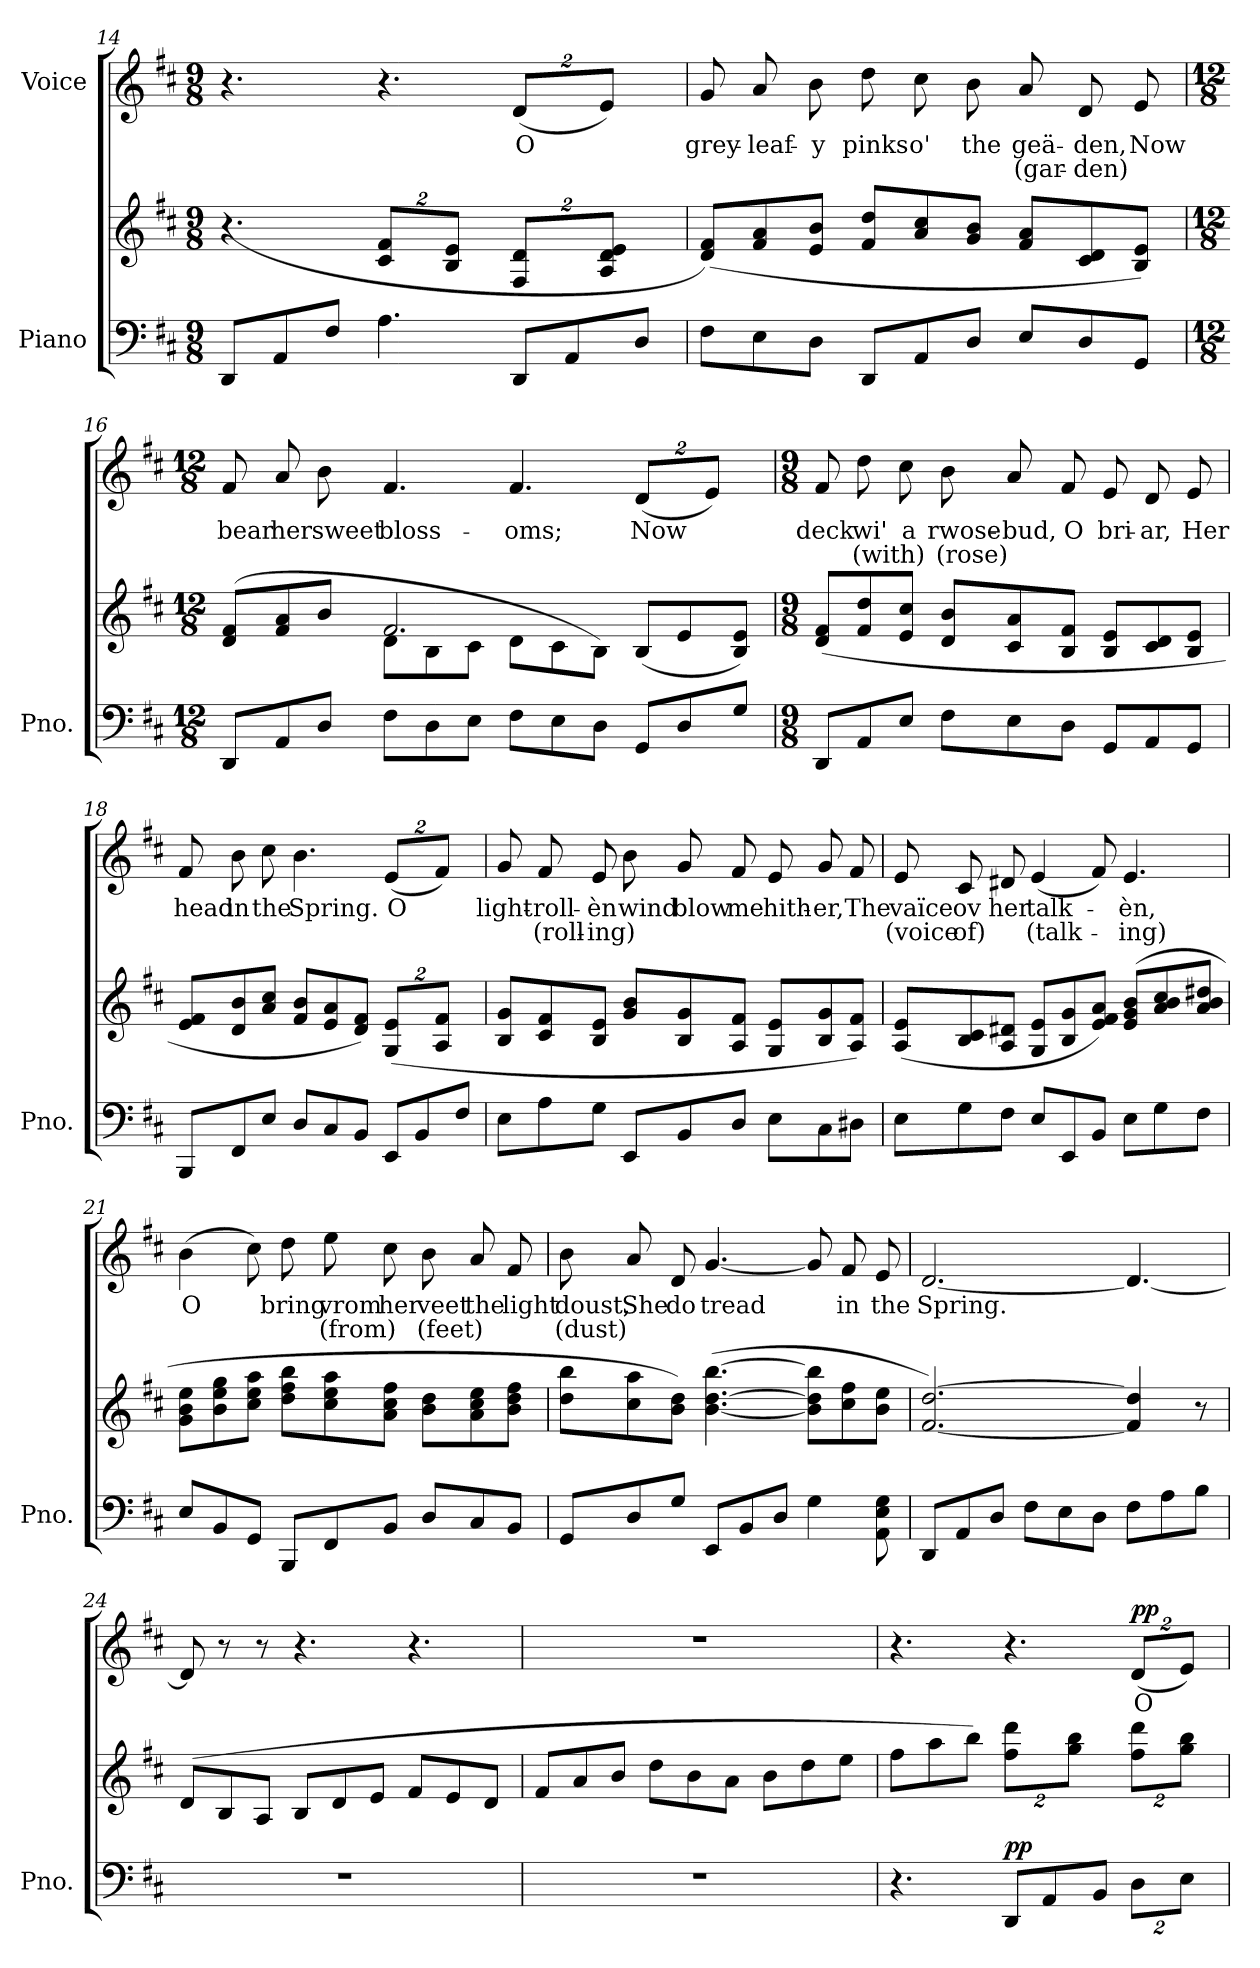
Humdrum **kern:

**kern	**kern	**dynam	**kern	**text	**text	**dynam
*part2	*part2	*part2	*part1	*part1	*part1	*part1
*staff3	*staff2	*staff2/3	*staff1	*staff1	*staff1	*staff1
*I"Piano	*	*	*I"Voice	*	*	*
*I'Pno.	*	*	*	*	*	*
*clefF4	*clefG2	*	*clefG2	*	*	*
*k[f#c#]	*k[f#c#]	*	*k[f#c#]	*	*	*
*M9/8	*M9/8	*	*M9/8	*	*	*
=14	=14	=14	=14	=14	=14	=14
8DD/L	(>4.r	.	4.r	.	.	.
8AA/	.	.	.	.	.	.
8F#/J	.	.	.	.	.	.
4.A\	16%3c#/ 16%3f#/L	.	4.r	.	.	.
.	16%3B/ 16%3e/J	.	.	.	.	.
!	!	!	!	!LO:LY:b	!	!
8DD/L	16%3F#/ 16%3d/L	.	(<16%3d/L	O	.	.
8AA/	.	.	.	.	.	.
.	16%3A/ 16%3d/ 16%3e/J	.	16%3e/J)	.	.	.
8D/J	.	.	.	.	.	.
!!LO:LB:g=z
=15	=15	=15	=15	=15	=15	=15
!	!	!	!	!LO:LY:b	!	!
8F#\L	(>8d/ 8f#/L)	.	8g/	grey-	.	.
!	!	!	!	!LO:LY:b	!	!
8E\	8f#/ 8a/	.	8a/	-leaf-	.	.
!	!	!	!	!LO:LY:b	!	!
8D\J	8e/ 8b/J	.	8b\	-y	.	.
!	!	!	!	!LO:LY:b	!	!
8DD/L	8f#/ 8dd/L	.	8dd\	pinks	.	.
!	!	!	!	!LO:LY:b	!	!
8AA/	8a/ 8cc#/	.	8cc#\	o'	.	.
!	!	!	!	!LO:LY:b	!	!
8D/J	8g/ 8b/J	.	8b\	the	.	.
!	!	!	!	!LO:LY:b	!LO:LY:b	!
8E/L	8f#/ 8a/L	.	8a/	geä-	(gar-	.
!	!	!	!	!LO:LY:b	!LO:LY:b	!
8D/	8c#/ 8d/	.	8d/	-den,	-den)	.
!	!	!	!	!LO:LY:b	!	!
8GG/J	8B/ 8e/J)	.	8e/	Now	.	.
=16	=16	=16	=16	=16	=16	=16
*M12/8	*M12/8	*	*M12/8	*	*	*
*	*^	*	*	*	*	*
!	!	!	!	!	!LO:LY:b	!	!
8DD/L	(>8d/ 8f#/L	4.ryy	.	8f#/	bear	.	.
!	!	!	!	!	!LO:LY:b	!	!
8AA/	8f#/ 8a/	.	.	8a/	her	.	.
!	!	!	!	!	!LO:LY:b	!	!
8D/J	8b/J	.	.	8b\	sweet	.	.
!	!	!	!	!	!LO:LY:b	!	!
8F#\L	8d\L	2.f#/	.	4.f#/	bloss-	.	.
8D\	8B\	.	.	.	.	.	.
8E\J	8c#\J	.	.	.	.	.	.
!	!	!	!	!	!LO:LY:b	!	!
8F#\L	8d\L	.	.	4.f#/	-oms;	.	.
8E\	8c#\	.	.	.	.	.	.
8D\J	8B\J)	.	.	.	.	.	.
!	!	!	!	!	!LO:LY:b	!	!
8GG/L	(<8B/L	4.ryy	.	(<16%3d/L	Now	.	.
8D/	8e/	.	.	.	.	.	.
.	.	.	.	16%3e/J)	.	.	.
8G/J	8B/ 8e/J)	.	.	.	.	.	.
*	*v	*v	*	*	*	*	*
!!LO:PB:g=z
=17	=17	=17	=17	=17	=17	=17
*M9/8	*M9/8	*	*M9/8	*	*	*
!	!	!	!	!LO:LY:b	!	!
8DD/L	(>8d/ 8f#/L	.	8f#/	deck	.	.
!	!	!	!	!LO:LY:b	!LO:LY:b	!
8AA/	8f#/ 8dd/	.	8dd\	wi'	(with)	.
!	!	!	!	!LO:LY:b	!	!
8E/J	8e/ 8cc#/J	.	8cc#\	a	.	.
!	!	!	!	!LO:LY:b	!LO:LY:b	!
8F#\L	8d/ 8b/L	.	8b\	rwose-	(rose)	.
!	!	!	!	!LO:LY:b	!	!
8E\	8c#/ 8a/	.	8a/	-bud,	.	.
!	!	!	!	!LO:LY:b	!	!
8D\J	8B/ 8f#/J	.	8f#/	O	.	.
!	!	!	!	!LO:LY:b	!	!
8GG/L	8B/ 8e/L	.	8e/	bri-	.	.
!	!	!	!	!LO:LY:b	!	!
8AA/	8c#/ 8d/	.	8d/	-ar,	.	.
!	!	!	!	!LO:LY:b	!	!
8GG/J	8B/ 8e/J	.	8e/	Her	.	.
=18	=18	=18	=18	=18	=18	=18
!	!	!	!	!LO:LY:b	!	!
8BBB/L	8e/ 8f#/L	.	8f#/	head	.	.
!	!	!	!	!LO:LY:b	!	!
8FF#/	8d/ 8b/	.	8b\	in	.	.
!	!	!	!	!LO:LY:b	!	!
8E/J	8a/ 8cc#/J	.	8cc#\	the	.	.
!	!	!	!	!LO:LY:b	!	!
8D/L	8f#/ 8b/L	.	4.b\	Spring.	.	.
8C#/	8e/ 8a/	.	.	.	.	.
8BB/J	8d/ 8f#/J)	.	.	.	.	.
!	!	!	!	!LO:LY:b	!	!
8EE/L	(>16%3G/ 16%3e/L	.	(<16%3e/L	O	.	.
8BB/	.	.	.	.	.	.
.	16%3A/ 16%3f#/J	.	16%3f#/J)	.	.	.
8F#/J	.	.	.	.	.	.
!!LO:LB:g=z
=19	=19	=19	=19	=19	=19	=19
!	!	!	!	!LO:LY:b	!	!
8E\L	8B/ 8g/L	.	8g/	light-	.	.
!	!	!	!	!LO:LY:b	!LO:LY:b	!
8A\	8c#/ 8f#/	.	8f#/	-roll-	(roll-	.
!	!	!	!	!LO:LY:b	!LO:LY:b	!
8G\J	8B/ 8e/J	.	8e/	-èn	-ing)	.
!	!	!	!	!LO:LY:b	!	!
8EE/L	8g/ 8b/L	.	8b\	wind	.	.
!	!	!	!	!LO:LY:b	!	!
8BB/	8B/ 8g/	.	8g/	blow	.	.
!	!	!	!	!LO:LY:b	!	!
8D/J	8A/ 8f#/J	.	8f#/	me	.	.
!	!	!	!	!LO:LY:b	!	!
8E\L	8G/ 8e/L	.	8e/	hith-	.	.
!	!	!	!	!LO:LY:b	!	!
8C#\	8B/ 8g/	.	8g/	-er,	.	.
!	!	!	!	!LO:LY:b	!	!
8D#X\J	8A/ 8f#/J)	.	8f#/	The	.	.
=20	=20	=20	=20	=20	=20	=20
!	!	!	!	!LO:LY:b	!LO:LY:b	!
8E\L	(<8A/ 8e/L	.	8e/	vaïce	(voice	.
!	!	!	!	!LO:LY:b	!LO:LY:b	!
8G\	8B/ 8c#/	.	8c#/	ov	of)	.
!	!	!	!	!LO:LY:b	!	!
8F#\J	8A/ 8d#X/J	.	8d#X/	her	.	.
!	!	!	!	!LO:LY:b	!LO:LY:b	!
8E/L	8G/ 8e/L	.	(<4e/	talk-	(talk-	.
8EE/	8B/ 8g/	.	.	.	.	.
8BB/J	8e/ 8f#/ 8a/J)	.	8f#/)	.	.	.
!	!	!	!	!LO:LY:b	!LO:LY:b	!
8E\L	(>8e/ 8g/ 8b/L	.	4.e/	-èn,	-ing)	.
8G\	8a/ 8b/ 8cc#/	.	.	.	.	.
8F#\J	8a/ 8b/ 8dd#X/J	.	.	.	.	.
!!LO:LB:g=z
=21	=21	=21	=21	=21	=21	=21
!	!	!	!	!LO:LY:b	!	!
8E/L	8g\ 8b\ 8ee\L	.	(>4b\	O	.	.
8BB/	8b\ 8ee\ 8gg\	.	.	.	.	.
8GG/J	8cc#\ 8ee\ 8aa\J	.	8cc#\)	.	.	.
!	!	!	!	!LO:LY:b	!	!
8BBB/L	8dd\ 8ff#\ 8bb\L	.	8dd\	bring	.	.
!	!	!	!	!LO:LY:b	!LO:LY:b	!
8FF#/	8cc#\ 8ee\ 8aa\	.	8ee\	vrom	(from)	.
!	!	!	!	!LO:LY:b	!	!
8BB/J	8a\ 8cc#\ 8ff#\J	.	8cc#\	her	.	.
!	!	!	!	!LO:LY:b	!LO:LY:b	!
8D/L	8b\ 8dd\L	.	8b\	veet	(feet)	.
!	!	!	!	!LO:LY:b	!	!
8C#/	8a\ 8cc#\ 8ee\	.	8a/	the	.	.
!	!	!	!	!LO:LY:b	!	!
8BB/J	8b\ 8dd\ 8ff#\J	.	8f#/	light	.	.
=22	=22	=22	=22	=22	=22	=22
!	!	!	!	!LO:LY:b	!LO:LY:b	!
8GG/L	8dd\ 8bb\L	.	8b\	doust,	(dust)	.
!	!	!	!	!LO:LY:b	!	!
8D/	8cc#\ 8aa\	.	8a/	She	.	.
!	!	!	!	!LO:LY:b	!	!
8G/J	8b\ 8dd\J)	.	8d/	do	.	.
!	!	!	!	!LO:LY:b	!	!
8EE/L	(>[4.b\ [4.dd\ [4.bb\	.	[4.g/	tread	.	.
8BB/	.	.	.	.	.	.
8D/J	.	.	.	.	.	.
4G\	8b\] 8dd\] 8bb\]L	.	8g/]	.	.	.
!	!	!	!	!LO:LY:b	!	!
.	8cc#\ 8ff#\	.	8f#/	in	.	.
!	!	!	!	!LO:LY:b	!	!
8AA\ 8E\ 8G\	8b\ 8ee\J	.	8e/	the	.	.
!!LO:LB:g=z
=23	=23	=23	=23	=23	=23	=23
!	!	!	!	!LO:LY:b	!	!
(>8DD/L	[2.f#/ [2.dd/)	.	[2.d/	Spring.	.	.
8AA/	.	.	.	.	.	.
8D/J	.	.	.	.	.	.
8F#\L	.	.	.	.	.	.
8E\	.	.	.	.	.	.
8D\J	.	.	.	.	.	.
8F#\L	4f#/] 4dd/]	.	4.d/_	.	.	.
8A\	.	.	.	.	.	.
8B\J	8r	.	.	.	.	.
=24	=24	=24	=24	=24	=24	=24
8%9r	(>8d/L)	.	8d/]	.	.	.
.	8B/	.	8r	.	.	.
.	8A/J	.	8r	.	.	.
.	8B/L	.	4.r	.	.	.
.	8d/	.	.	.	.	.
.	8e/J	.	.	.	.	.
.	8f#/L	.	4.r	.	.	.
.	8e/	.	.	.	.	.
.	8d/J	.	.	.	.	.
=25	=25	=25	=25	=25	=25	=25
8%9r	8f#/L	.	8%9r	.	.	.
.	8a/	.	.	.	.	.
.	8b/J	.	.	.	.	.
.	8dd\L	.	.	.	.	.
.	8b\	.	.	.	.	.
.	8a\J	.	.	.	.	.
.	8b\L	.	.	.	.	.
.	8dd\	.	.	.	.	.
.	8ee\J	.	.	.	.	.
=26	=26	=26	=26	=26	=26	=26
4.r	8ff#\L	.	4.r	.	.	.
.	8aa\	.	.	.	.	.
.	8bb\J)	.	.	.	.	.
!	!	!LO:DY:a=2	!	!	!	!
8DD/L	16%3ff#\ 16%3ddd\L	pp	4.r	.	.	.
8AA/	.	.	.	.	.	.
.	16%3gg\ 16%3bb\J	.	.	.	.	.
8BB/J	.	.	.	.	.	.
*Xbrackettup	*	*	*	*	*	*
!	!	!	!	!LO:LY:b	!	!LO:DY:a
16%3D\L	16%3ff#\ 16%3ddd\L	.	(<16%3d/L	O	.	pp
16%3E\J	16%3gg\ 16%3bb\J	.	16%3e/J)	.	.	.
=	=	=	=	=	=	=
*-	*-	*-	*-	*-	*-	*-
